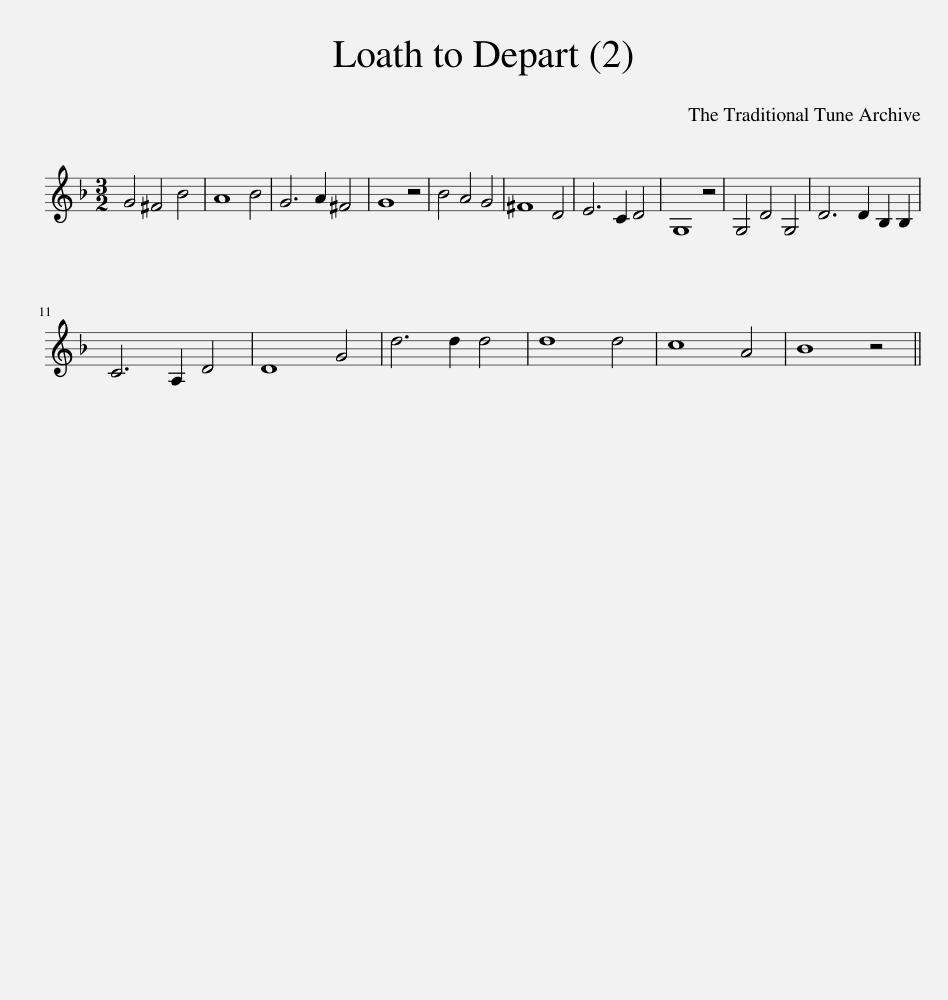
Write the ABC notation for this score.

X:1
L:1/8
M:3/2
I:linebreak $
K:F
V:1 treble
V:1
 G4 ^F4 B4 | A8 B4 | G6 A2 ^F4 | G8 z4 | B4 A4 G4 | %5
 ^F8 D4 | E6 C2 D4 | G,8 z4 | G,4 D4 G,4 | D6 D2 B,2 B,2 |$ %10
 C6 A,2 D4 | D8 G4 | d6 d2 d4 | d8 d4 | c8 A4 | %15
 B8 z4 || %16
